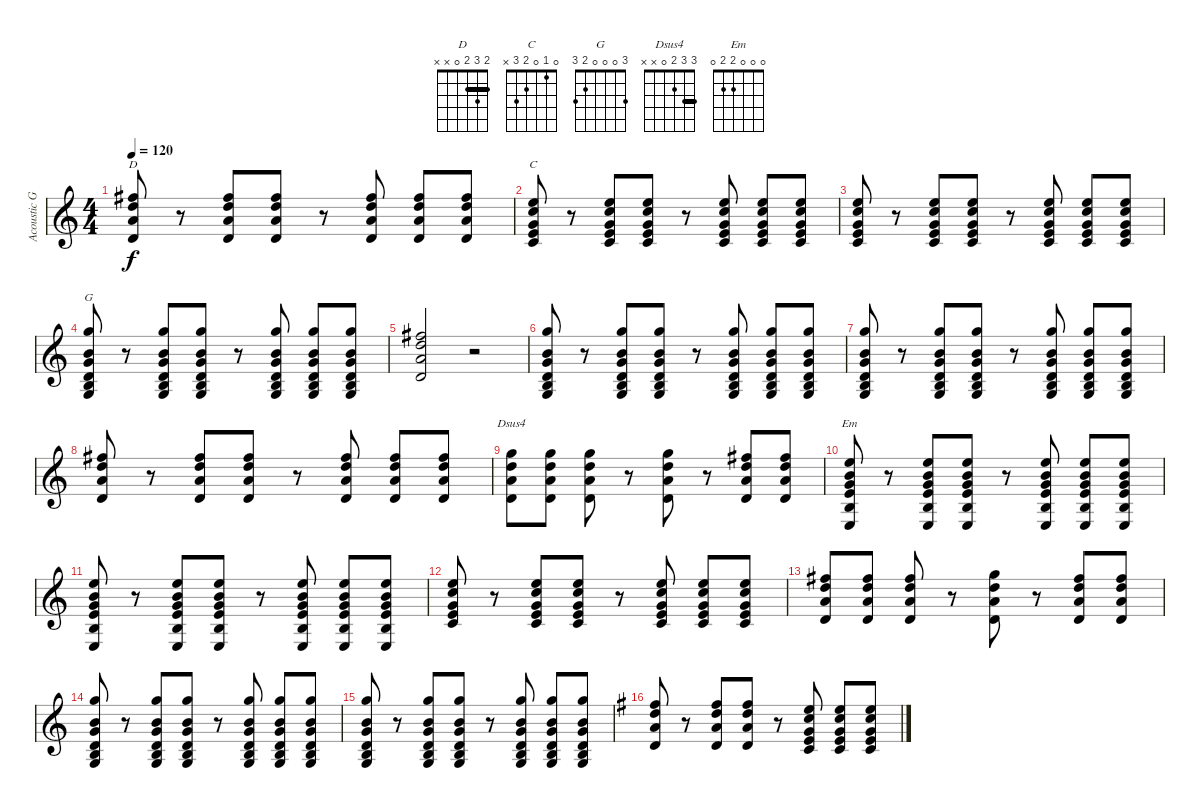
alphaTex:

\track ("Acoustic Guitar 3" "Acoustic G") {instrument acousticguitarsteel}
\staff {score}
\tuning (E4 B3 G3 D3 A2 E2) {hide}
\chord ("D" 2 3 2 0 x x) {barre 2}
\chord ("C" 0 1 0 2 3 x)
\chord ("G" 3 0 0 0 2 3)
\chord ("Dsus4" 3 3 2 0 x x) {barre 3}
\chord ("Em" 0 0 0 2 2 0)
\ts (4 4)
\tempo 120
\clef g2
\ks c
(2.1 3.2 2.3 0.4).8{ch "D" dy f} r.8 (2.1 3.2 2.3 0.4).8 (2.1 3.2 2.3 0.4).8 r.8 (2.1 3.2 2.3 0.4).8 (2.1 3.2 2.3 0.4).8 (2.1 3.2 2.3 0.4).8 |
(0.1 1.2 0.3 2.4 3.5).8{ch "C"} r.8 (0.1 1.2 0.3 2.4 3.5).8 (0.1 1.2 0.3 2.4 3.5).8 r.8 (0.1 1.2 0.3 2.4 3.5).8 (0.1 1.2 0.3 2.4 3.5).8 (0.1 1.2 0.3 2.4 3.5).8 |
(0.1 1.2 0.3 2.4 3.5).8 r.8 (0.1 1.2 0.3 2.4 3.5).8 (0.1 1.2 0.3 2.4 3.5).8 r.8 (0.1 1.2 0.3 2.4 3.5).8 (0.1 1.2 0.3 2.4 3.5).8 (0.1 1.2 0.3 2.4 3.5).8 |
(3.1 0.2 0.3 0.4 2.5 3.6).8{ch "G"} r.8 (3.1 0.2 0.3 0.4 2.5 3.6).8 (3.1 0.2 0.3 0.4 2.5 3.6).8 r.8 (3.1 0.2 0.3 0.4 2.5 3.6).8 (3.1 0.2 0.3 0.4 2.5 3.6).8 (3.1 0.2 0.3 0.4 2.5 3.6).8 |
(2.1 3.2 2.3 0.4).2 r.2 |
(3.1 0.2 0.3 0.4 2.5 3.6).8 r.8 (3.1 0.2 0.3 0.4 2.5 3.6).8 (3.1 0.2 0.3 0.4 2.5 3.6).8 r.8 (3.1 0.2 0.3 0.4 2.5 3.6).8 (3.1 0.2 0.3 0.4 2.5 3.6).8 (3.1 0.2 0.3 0.4 2.5 3.6).8 |
(3.1 0.2 0.3 0.4 2.5 3.6).8 r.8 (3.1 0.2 0.3 0.4 2.5 3.6).8 (3.1 0.2 0.3 0.4 2.5 3.6).8 r.8 (3.1 0.2 0.3 0.4 2.5 3.6).8 (3.1 0.2 0.3 0.4 2.5 3.6).8 (3.1 0.2 0.3 0.4 2.5 3.6).8 |
(2.1 3.2 2.3 0.4).8 r.8 (2.1 3.2 2.3 0.4).8 (2.1 3.2 2.3 0.4).8 r.8 (2.1 3.2 2.3 0.4).8 (2.1 3.2 2.3 0.4).8 (2.1 3.2 2.3 0.4).8 |
(3.1 3.2 2.3 0.4).8{ch "Dsus4"} (3.1 3.2 2.3 0.4).8 (3.1 3.2 2.3 0.4).8 r.8 (3.1 3.2 2.3 0.4).8 r.8 (2.1 3.2 2.3 0.4).8 (2.1 3.2 2.3 0.4).8 |
(0.1 0.2 0.3 2.4 2.5 0.6).8{ch "Em"} r.8 (0.1 0.2 0.3 2.4 2.5 0.6).8 (0.1 0.2 0.3 2.4 2.5 0.6).8 r.8 (0.1 0.2 0.3 2.4 2.5 0.6).8 (0.1 0.2 0.3 2.4 2.5 0.6).8 (0.1 0.2 0.3 2.4 2.5 0.6).8 |
(0.1 0.2 0.3 2.4 2.5 0.6).8 r.8 (0.1 0.2 0.3 2.4 2.5 0.6).8 (0.1 0.2 0.3 2.4 2.5 0.6).8 r.8 (0.1 0.2 0.3 2.4 2.5 0.6).8 (0.1 0.2 0.3 2.4 2.5 0.6).8 (0.1 0.2 0.3 2.4 2.5 0.6).8 |
(0.1 1.2 0.3 2.4 3.5).8 r.8 (0.1 1.2 0.3 2.4 3.5).8 (0.1 1.2 0.3 2.4 3.5).8 r.8 (0.1 1.2 0.3 2.4 3.5).8 (0.1 1.2 0.3 2.4 3.5).8 (0.1 1.2 0.3 2.4 3.5).8 |
(2.1 3.2 2.3 0.4).8 (2.1 3.2 2.3 0.4).8 (2.1 3.2 2.3 0.4).8 r.8 (3.1 3.2 2.3 0.4).8 r.8 (2.1 3.2 2.3 0.4).8 (2.1 3.2 2.3 0.4).8 |
(3.1 0.2 0.3 0.4 2.5 3.6).8 r.8 (3.1 0.2 0.3 0.4 2.5 3.6).8 (3.1 0.2 0.3 0.4 2.5 3.6).8 r.8 (3.1 0.2 0.3 0.4 2.5 3.6).8 (3.1 0.2 0.3 0.4 2.5 3.6).8 (3.1 0.2 0.3 0.4 2.5 3.6).8 |
(3.1 0.2 0.3 0.4 2.5 3.6).8 r.8 (3.1 0.2 0.3 0.4 2.5 3.6).8 (3.1 0.2 0.3 0.4 2.5 3.6).8 r.8 (3.1 0.2 0.3 0.4 2.5 3.6).8 (3.1 0.2 0.3 0.4 2.5 3.6).8 (3.1 0.2 0.3 0.4 2.5 3.6).8 |
\ks g
(2.1 3.2 2.3 0.4).8 r.8 (2.1 3.2 2.3 0.4).8 (2.1 3.2 2.3 0.4).8 r.8 (0.1 1.2 0.3 2.4 3.5).8 (0.1 1.2 0.3 2.4 3.5).8 (0.1 1.2 0.3 2.4 3.5).8
